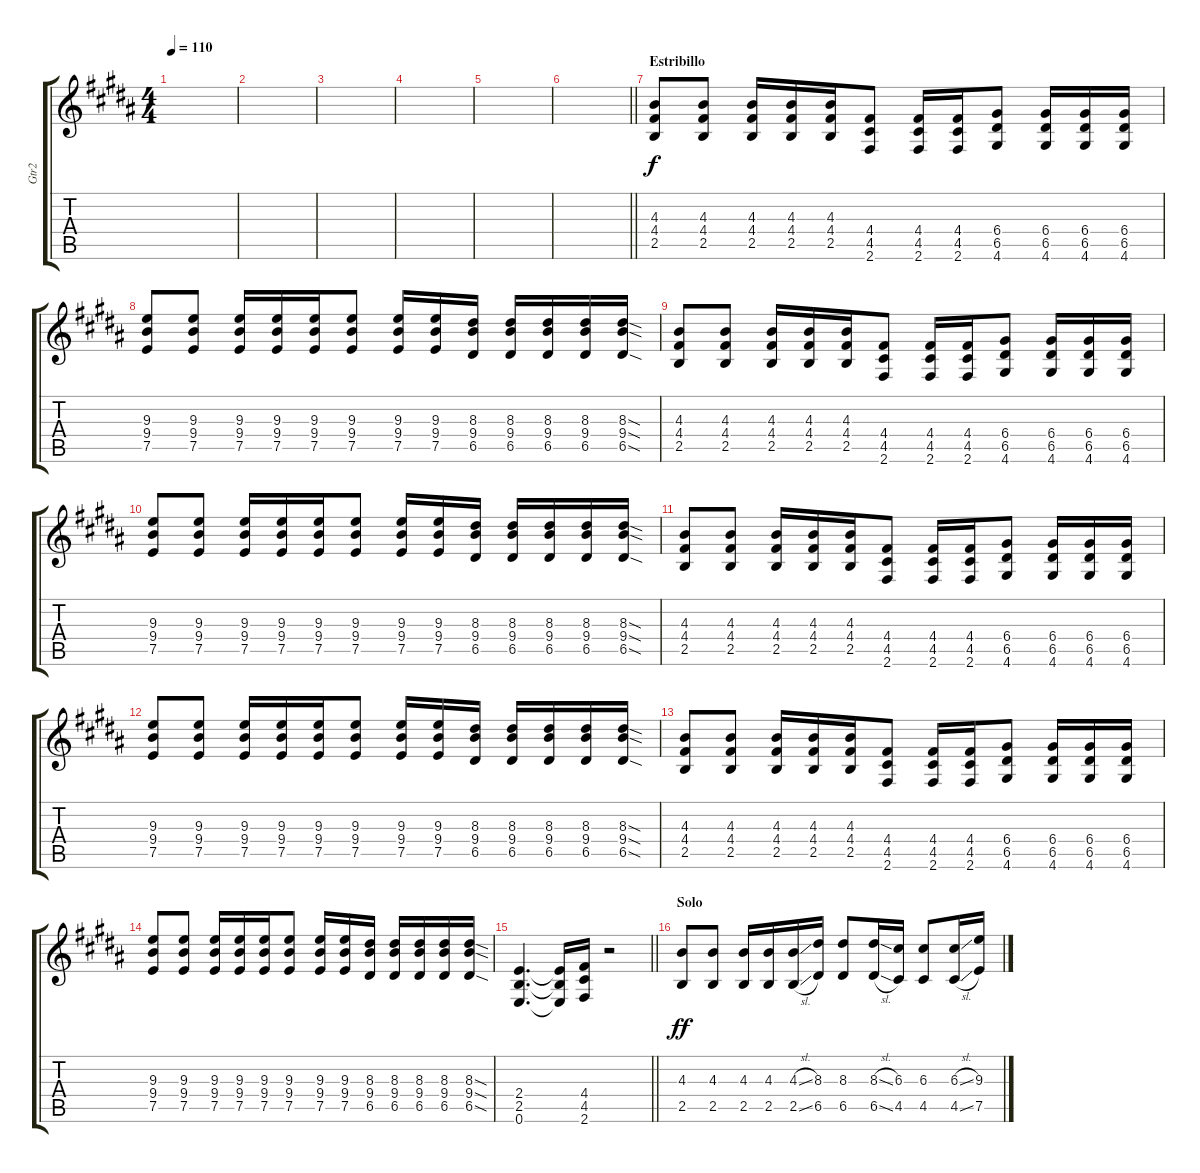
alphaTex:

\track ("Gtr2" "Gtr2") {instrument overdrivenguitar}
\staff {score tabs}
\tuning (E4 B3 G3 D3 A2 E2) {hide}
\ts (4 4)
\tempo 110
\clef g2
\ks b
|
|
|
|
|
\barLineRight lightlight
|
\section ("" "Estribillo")
(4.3 4.4 2.5).8 (4.3 4.4 2.5).8 (4.3 4.4 2.5).16 (4.3 4.4 2.5).16 (4.3 4.4 2.5).16 (4.4 4.5 2.6).8 (4.4 4.5 2.6).16 (4.4 4.5 2.6).16 (6.4 6.5 4.6).8 (6.4 6.5 4.6).16 (6.4 6.5 4.6).16 (6.4 6.5 4.6).16 |
(9.3 9.4 7.5).8 (9.3 9.4 7.5).8 (9.3 9.4 7.5).16 (9.3 9.4 7.5).16 (9.3 9.4 7.5).16 (9.3 9.4 7.5).8 (9.3 9.4 7.5).16 (9.3 9.4 7.5).16 (8.3 9.4 6.5).16 (8.3 9.4 6.5).16 (8.3 9.4 6.5).16 (8.3 9.4 6.5).16 (8.3{sod} 9.4{sod} 6.5{sod}).16 |
(4.3 4.4 2.5).8 (4.3 4.4 2.5).8 (4.3 4.4 2.5).16 (4.3 4.4 2.5).16 (4.3 4.4 2.5).16 (4.4 4.5 2.6).8 (4.4 4.5 2.6).16 (4.4 4.5 2.6).16 (6.4 6.5 4.6).8 (6.4 6.5 4.6).16 (6.4 6.5 4.6).16 (6.4 6.5 4.6).16 |
(9.3 9.4 7.5).8 (9.3 9.4 7.5).8 (9.3 9.4 7.5).16 (9.3 9.4 7.5).16 (9.3 9.4 7.5).16 (9.3 9.4 7.5).8 (9.3 9.4 7.5).16 (9.3 9.4 7.5).16 (8.3 9.4 6.5).16 (8.3 9.4 6.5).16 (8.3 9.4 6.5).16 (8.3 9.4 6.5).16 (8.3{sod} 9.4{sod} 6.5{sod}).16 |
(4.3 4.4 2.5).8 (4.3 4.4 2.5).8 (4.3 4.4 2.5).16 (4.3 4.4 2.5).16 (4.3 4.4 2.5).16 (4.4 4.5 2.6).8 (4.4 4.5 2.6).16 (4.4 4.5 2.6).16 (6.4 6.5 4.6).8 (6.4 6.5 4.6).16 (6.4 6.5 4.6).16 (6.4 6.5 4.6).16 |
(9.3 9.4 7.5).8 (9.3 9.4 7.5).8 (9.3 9.4 7.5).16 (9.3 9.4 7.5).16 (9.3 9.4 7.5).16 (9.3 9.4 7.5).8 (9.3 9.4 7.5).16 (9.3 9.4 7.5).16 (8.3 9.4 6.5).16 (8.3 9.4 6.5).16 (8.3 9.4 6.5).16 (8.3 9.4 6.5).16 (8.3{sod} 9.4{sod} 6.5{sod}).16 |
(4.3 4.4 2.5).8 (4.3 4.4 2.5).8 (4.3 4.4 2.5).16 (4.3 4.4 2.5).16 (4.3 4.4 2.5).16 (4.4 4.5 2.6).8 (4.4 4.5 2.6).16 (4.4 4.5 2.6).16 (6.4 6.5 4.6).8 (6.4 6.5 4.6).16 (6.4 6.5 4.6).16 (6.4 6.5 4.6).16 |
(9.3 9.4 7.5).8 (9.3 9.4 7.5).8 (9.3 9.4 7.5).16 (9.3 9.4 7.5).16 (9.3 9.4 7.5).16 (9.3 9.4 7.5).8 (9.3 9.4 7.5).16 (9.3 9.4 7.5).16 (8.3 9.4 6.5).16 (8.3 9.4 6.5).16 (8.3 9.4 6.5).16 (8.3 9.4 6.5).16 (8.3{sod} 9.4{sod} 6.5{sod}).16 |
\barLineRight lightlight
(2.4 2.5 0.6).4{d} (2.4{t} 2.5{t} 0.6{t}).16 (4.4 4.5 2.6).16 r.2 |
\section ("" "Solo")
(4.3 2.5).8{dy ff} (4.3 2.5).8 (4.3 2.5).16 (4.3 2.5).16 (4.3{sl} 2.5{sl}).16 (8.3 6.5).16 (8.3 6.5).8 (8.3{sl} 6.5{sl}).16 (6.3 4.5).16 (6.3 4.5).8 (6.3{sl} 4.5{sl}).16 (9.3 7.5).16
